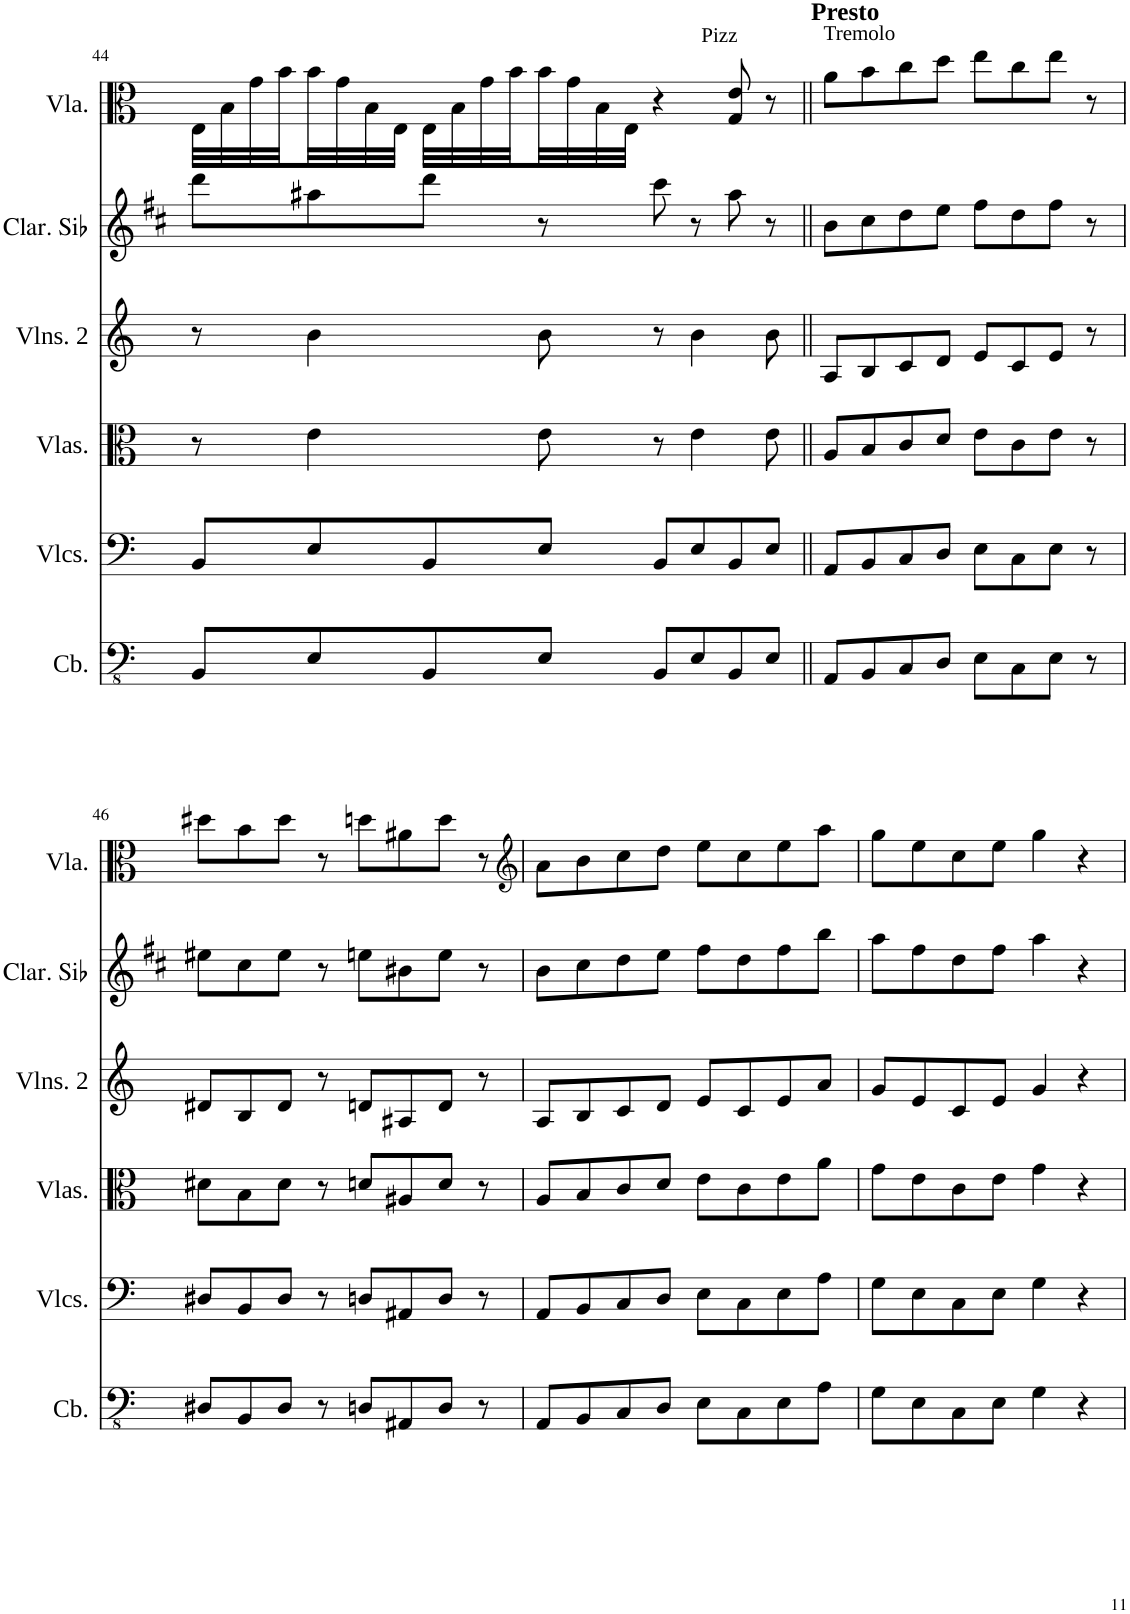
**kern	**kern	**kern	**kern	**kern	**kern
*part6	*part5	*part4	*part3	*part2	*part1
*staff6	*staff5	*staff4	*staff3	*staff2	*staff1
*I"Contrabass	*I"Violoncellos	*I"Violas	*I"Violins 2	*I"Clarinette en Sib	*I"Viola
*I'Cb.	*I'Vlcs.	*I'Vlas.	*I'Vlns. 2	*I'Clar. Sib	*I'Vla.
!!LO:PB:g=z
*clefFv4	*clefF4	*clefC3	*clefG2	*clefG2	*clefC3
*Trd7c12	*	*	*	*Trd1c2	*
*k[]	*k[]	*k[]	*k[]	*k[f#c#]	*k[]
*M4/4	*M4/4	*M4/4	*M4/4	*M4/4	*M4/4
=44	=44	=44	=44	=44	=44
8BBB/L	8BB/L	8r	8r	8ddd\L	32E\LLL
.	.	.	.	.	32B\
.	.	.	.	.	32g\
.	.	.	.	.	32b\
8EE/	8E/	4e\	4b\	8aa#X\	32b\
.	.	.	.	.	32g\
.	.	.	.	.	32B\
.	.	.	.	.	32E\JJJ
8BBB/	8BB/	.	.	8ddd\J	32E\LLL
.	.	.	.	.	32B\
.	.	.	.	.	32g\
.	.	.	.	.	32b\
8EE/J	8E/J	8e\	8b\	8r	32b\
.	.	.	.	.	32g\
.	.	.	.	.	32B\
.	.	.	.	.	32E\JJJ
8BBB/L	8BB/L	8r	8r	8ccc#\	4r
8EE/	8E/	4e\	4b\	8r	.
!	!	!	!	!	!LO:TX:a:t=Pizz
8BBB/	8BB/	.	.	8aa#\	8G/ 8e/
8EE/J	8E/J	8e\	8b\	8r	8r
=45||	=45||	=45||	=45||	=45||	=45||
!	!	!	!	!	!LO:TX:a:B:t=Presto
!	!	!	!	!	!LO:TX:a:t=Tremolo
8AAA/L	8AA/L	8A/L	8A/L	8b\L	8a\L
8BBB/	8BB/	8B/	8B/	8cc#\	8b\
8CC/	8C/	8c/	8c/	8dd\	8cc\
8DD/J	8D/J	8d/J	8d/J	8ee\J	8dd\J
8EE\L	8E\L	8e\L	8e/L	8ff#\L	8ee\L
8CC\	8C\	8c\	8c/	8dd\	8cc\
8EE\J	8E\J	8e\J	8e/J	8ff#\J	8ee\J
8r	8r	8r	8r	8r	8r
!!LO:LB:g=z
=46	=46	=46	=46	=46	=46
8DD#X/L	8D#X/L	8d#X\L	8d#X/L	8ee#X\L	8dd#X\L
8BBB/	8BB/	8B\	8B/	8cc#\	8b\
8DD#/J	8D#/J	8d#\J	8d#/J	8ee#\J	8dd#\J
8r	8r	8r	8r	8r	8r
8DDn/L	8Dn/L	8dn/L	8dn/L	8een\L	8ddn\L
8AAA#X/	8AA#X/	8A#X/	8A#X/	8b#X\	8a#X\
8DD/J	8D/J	8d/J	8d/J	8ee\J	8dd\J
8r	8r	8r	8r	8r	8r
=47	=47	=47	=47	=47	=47
*	*	*	*	*	*clefG2
8AAA/L	8AA/L	8A/L	8A/L	8b\L	8a\L
8BBB/	8BB/	8B/	8B/	8cc#\	8b\
8CC/	8C/	8c/	8c/	8dd\	8cc\
8DD/J	8D/J	8d/J	8d/J	8ee\J	8dd\J
8EE\L	8E\L	8e\L	8e/L	8ff#\L	8ee\L
8CC\	8C\	8c\	8c/	8dd\	8cc\
8EE\	8E\	8e\	8e/	8ff#\	8ee\
8AA\J	8A\J	8a\J	8a/J	8bb\J	8aa\J
=48	=48	=48	=48	=48	=48
8GG\L	8G\L	8g\L	8g/L	8aa\L	8gg\L
8EE\	8E\	8e\	8e/	8ff#\	8ee\
8CC\	8C\	8c\	8c/	8dd\	8cc\
8EE\J	8E\J	8e\J	8e/J	8ff#\J	8ee\J
4GG\	4G\	4g\	4g/	4aa\	4gg\
4r	4r	4r	4r	4r	4r
=	=	=	=	=	=
*-	*-	*-	*-	*-	*-
